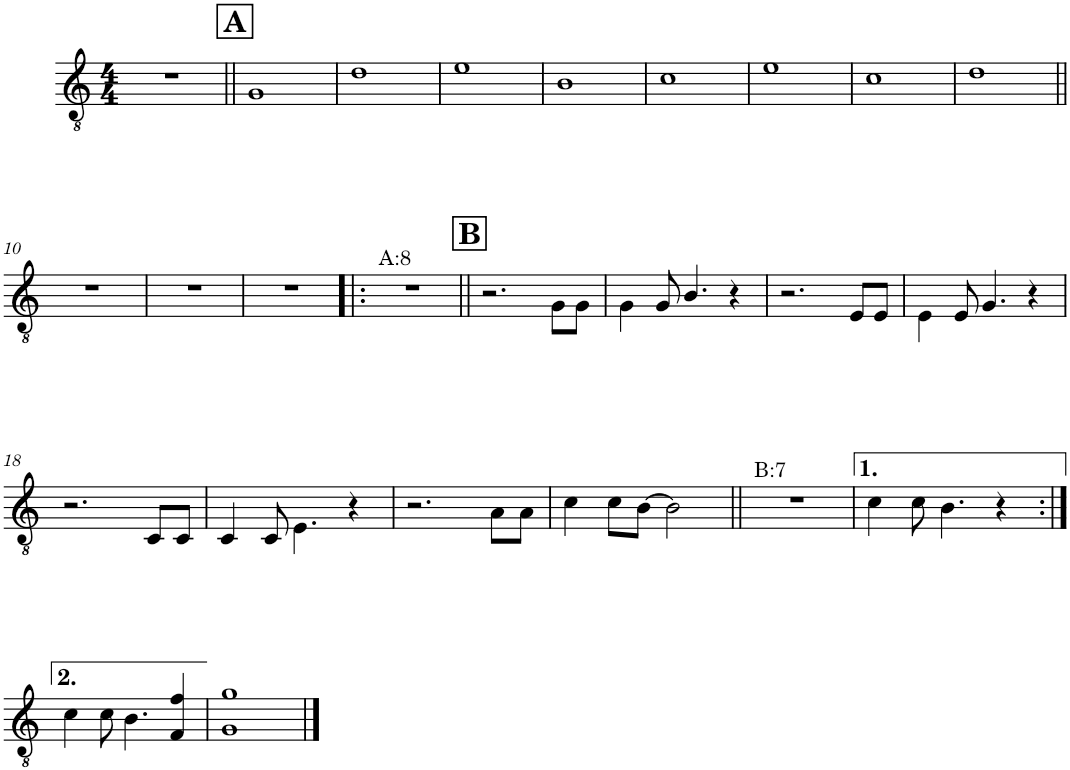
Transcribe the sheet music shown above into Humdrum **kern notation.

**kern
*part1
*staff1
*I"Trombone
*I'Tbn.
*clefGv2
*Trd1c2
*k[]
*M4/4
=1
1r
!!LO:REH:place=s1:a:B:cj:fs=14:t=A
=2||
1G
=3
1d
=4
1e
=5
1B
=6
1c
=7
1e
=8
1c
=9
1d
!!LO:LB:g=z
=10||
1r
=11
1r
=12
1r
=13!|:
!LO:TX:a:t=A&colon;8
1r
!!LO:REH:place=s1:a:B:cj:fs=14:t=B
=14||
2.r
8G\L
8G\J
=15
4G\
8G/
4.B/
4r
=16
2.r
8E/L
8E/J
=17
4E\
8E/
4.G/
4r
!!LO:LB:g=z
=18
2.r
8C/L
8C/J
=19
4C/
8C/
4.E\
4r
=20
2.r
8A\L
8A\J
=21
4c\
8c\L
[>8B\J
2B\]
=22||
!LO:TX:a:t=B&colon;7
1r
=23
4c\
8c\
4.B\
4r
!!LO:LB:g=z
=24:|!
4c\
8c\
4.B\
4F/ 4f/
=25
1G 1g
==
*-
